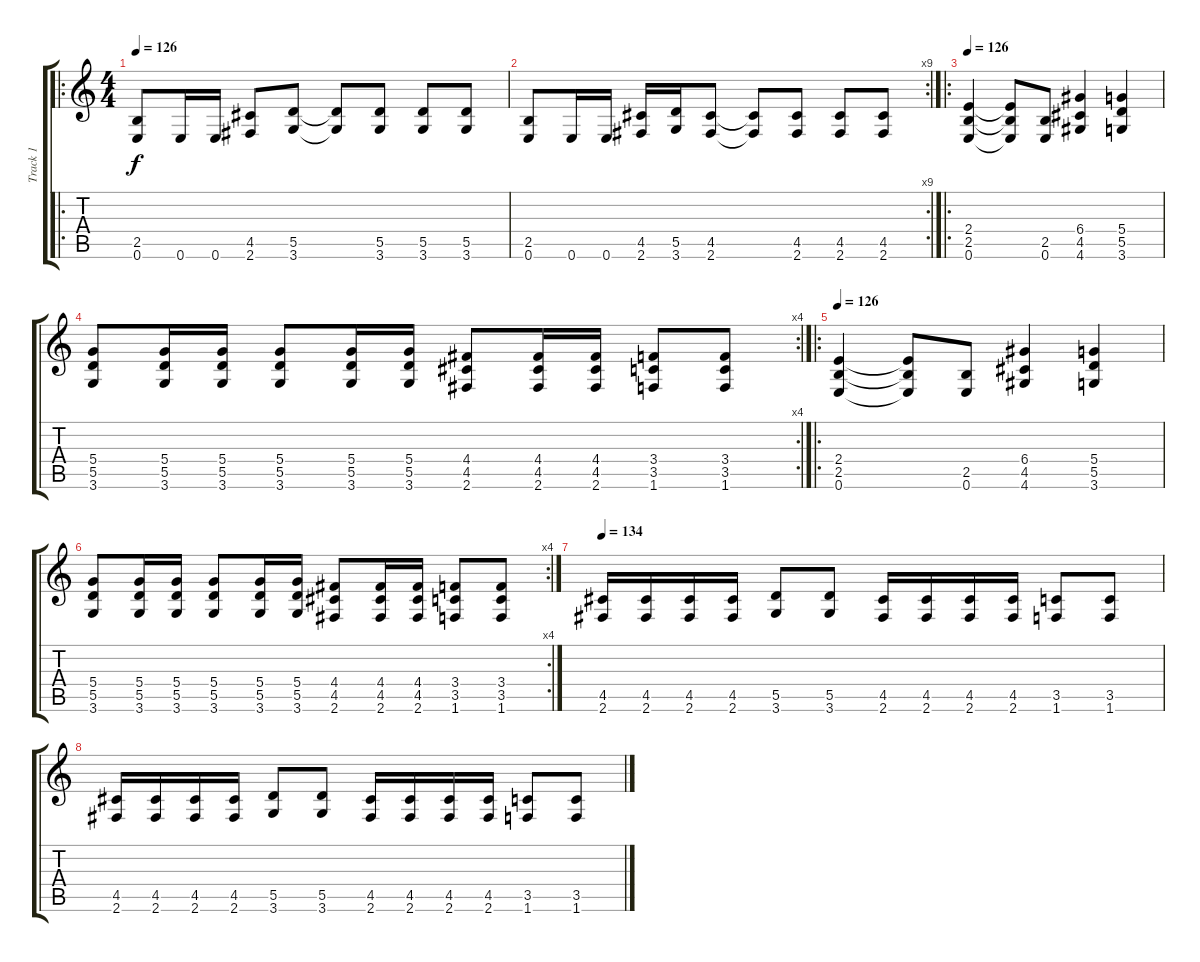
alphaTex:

\track ("Track 1" "Track 1") {instrument distortionguitar}
\staff {score tabs}
\tuning (E4 B3 G3 D3 A2 E2) {hide}
\ro
\ts (4 4)
\tempo 126
\clef g2
\ks c
(2.5 0.6).8{dy f} 0.6.16 0.6.16 (4.5 2.6).8 (5.5 3.6).8 (5.5{t} 3.6{t}).8 (5.5 3.6).8 (5.5 3.6).8 (5.5 3.6).8 |
\rc 9
(2.5 0.6).8 0.6.16 0.6.16 (4.5 2.6).16 (5.5 3.6).16 (4.5 2.6).8 (4.5{t} 2.6{t}).8 (4.5 2.6).8 (4.5 2.6).8 (4.5 2.6).8 |
\ro
\tempo 126
(2.4 2.5 0.6).4 (2.4{t} 2.5{t} 0.6{t}).8 (2.5 0.6).8 (6.4 4.5 4.6).4 (5.4 5.5 3.6).4 |
\rc 4
(5.4 5.5 3.6).8 (5.4 5.5 3.6).16 (5.4 5.5 3.6).16 (5.4 5.5 3.6).8 (5.4 5.5 3.6).16 (5.4 5.5 3.6).16 (4.4 4.5 2.6).8 (4.4 4.5 2.6).16 (4.4 4.5 2.6).16 (3.4 3.5 1.6).8 (3.4 3.5 1.6).8 |
\ro
\tempo 126
(2.4 2.5 0.6).4 (2.4{t} 2.5{t} 0.6{t}).8 (2.5 0.6).8 (6.4 4.5 4.6).4 (5.4 5.5 3.6).4 |
\rc 4
(5.4 5.5 3.6).8 (5.4 5.5 3.6).16 (5.4 5.5 3.6).16 (5.4 5.5 3.6).8 (5.4 5.5 3.6).16 (5.4 5.5 3.6).16 (4.4 4.5 2.6).8 (4.4 4.5 2.6).16 (4.4 4.5 2.6).16 (3.4 3.5 1.6).8 (3.4 3.5 1.6).8 |
\tempo 134
(4.5 2.6).16 (4.5 2.6).16 (4.5 2.6).16 (4.5 2.6).16 (5.5 3.6).8 (5.5 3.6).8 (4.5 2.6).16 (4.5 2.6).16 (4.5 2.6).16 (4.5 2.6).16 (3.5 1.6).8 (3.5 1.6).8 |
(4.5 2.6).16 (4.5 2.6).16 (4.5 2.6).16 (4.5 2.6).16 (5.5 3.6).8 (5.5 3.6).8 (4.5 2.6).16 (4.5 2.6).16 (4.5 2.6).16 (4.5 2.6).16 (3.5 1.6).8 (3.5 1.6).8
